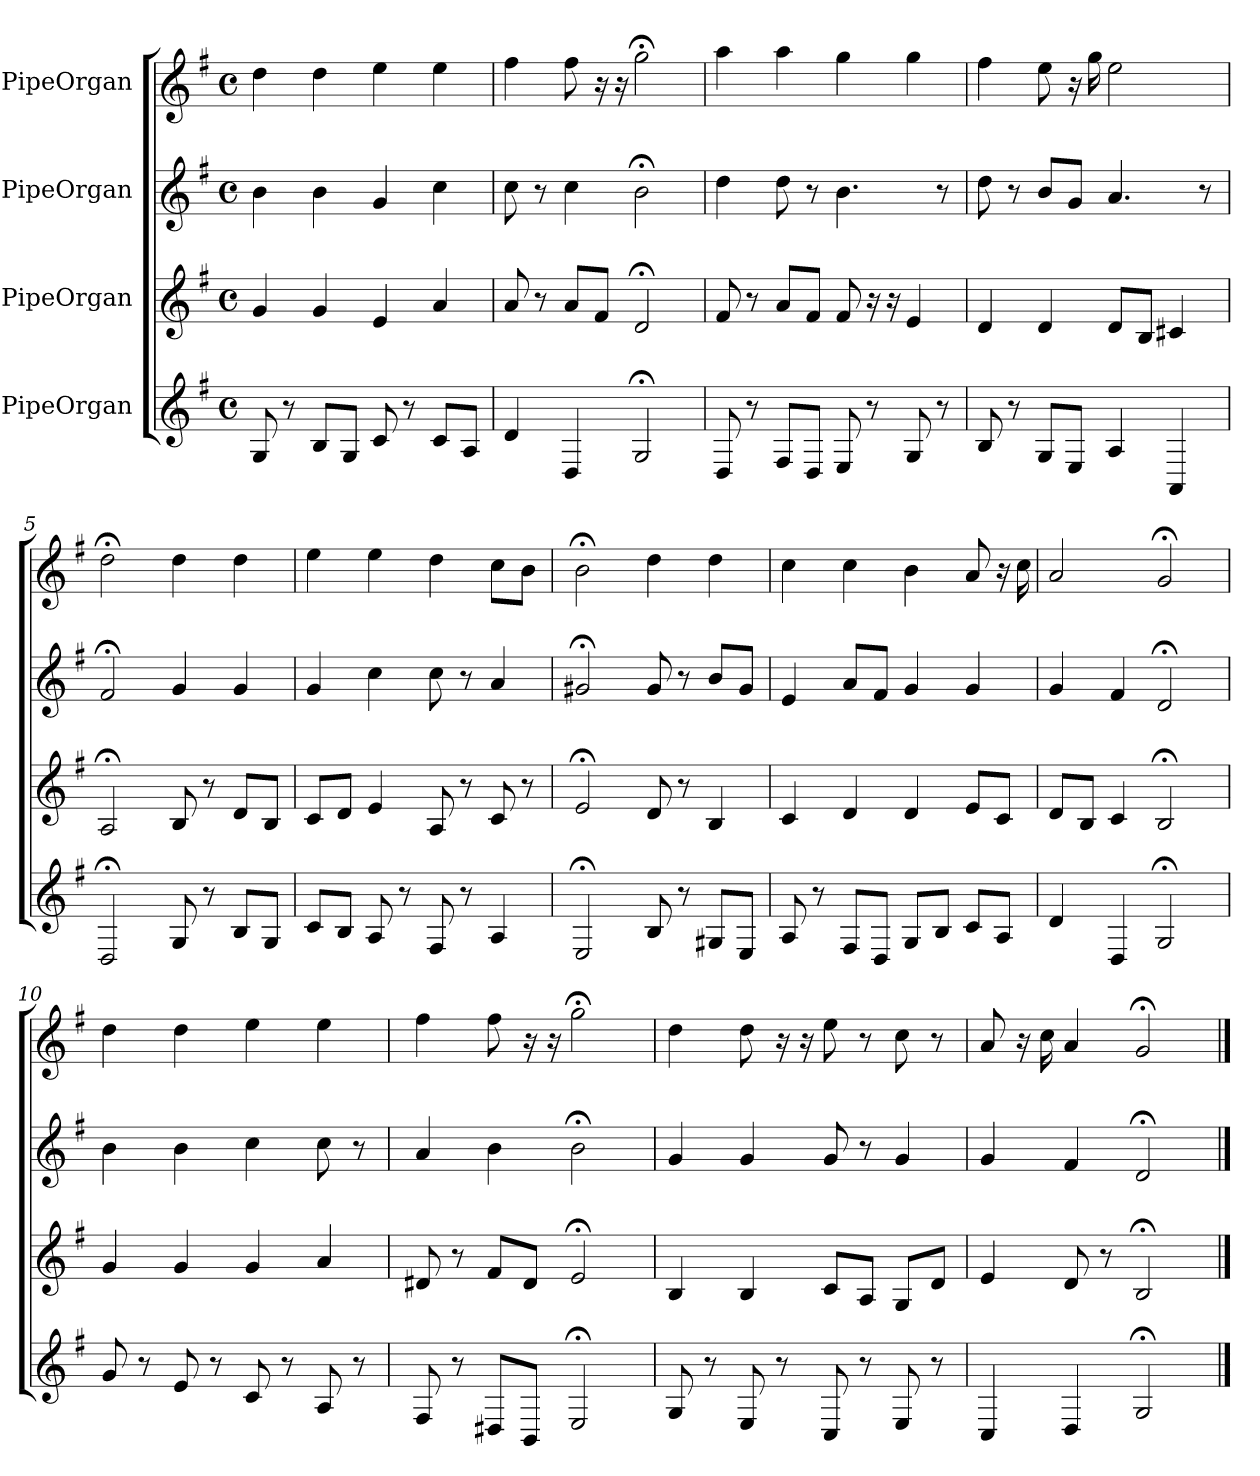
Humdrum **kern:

**kern	**kern	**kern	**kern
*part4	*part3	*part2	*part1
*staff4	*staff3	*staff2	*staff1
*I"PipeOrgan	*I"PipeOrgan	*I"PipeOrgan	*I"PipeOrgan
*k[f#]	*k[f#]	*k[f#]	*k[f#]
*G:	*G:	*G:	*G:
*M4/4	*M4/4	*M4/4	*M4/4
*met(c)	*met(c)	*met(c)	*met(c)
*MM60	*MM60	*MM60	*MM60
=1	=1	=1	=1
8G	4g	4b	4dd
8r	.	.	.
8BL	4g	4b	4dd
8GJ	.	.	.
8c	4e	4g	4ee
8r	.	.	.
8cL	4a	4cc	4ee
8AJ	.	.	.
=2	=2	=2	=2
4d	8a	8cc	4ff#
.	8r	8r	.
4D	8aL	4cc	8ff#
.	8f#J	.	16r
.	.	.	16r
2G;<	2d;<	2b;<	2gg;<
=3	=3	=3	=3
8D	8f#	4dd	4aa
8r	8r	.	.
8F#L	8aL	8dd	4aa
8DJ	8f#J	8r	.
8E	8f#	4.b	4gg
8r	16r	.	.
.	16r	.	.
8G	4e	.	4gg
8r	.	8r	.
=4	=4	=4	=4
8B	4d	8dd	4ff#
8r	.	8r	.
8GL	4d	8bL	8ee
8EJ	.	8gJ	16r
.	.	.	16gg
4A	8dL	4.a	2ee
.	8BJ	.	.
4AA	4c#X	.	.
.	.	8r	.
=5	=5	=5	=5
2D;<	2A;<	2f#;<	2dd;<
8G	8B	4g	4dd
8r	8r	.	.
8BL	8dL	4g	4dd
8GJ	8BJ	.	.
=6	=6	=6	=6
8cL	8cL	4g	4ee
8BJ	8dJ	.	.
8A	4e	4cc	4ee
8r	.	.	.
8F#	8A	8cc	4dd
8r	8r	8r	.
4A	8c	4a	8ccL
.	8r	.	8bJ
=7	=7	=7	=7
2E;<	2e;<	2g#X;<	2b;<
8B	8d	8g#	4dd
8r	8r	8r	.
8G#XL	4B	8bL	4dd
8EJ	.	8g#J	.
=8	=8	=8	=8
8A	4c	4e	4cc
8r	.	.	.
8F#L	4d	8aL	4cc
8DJ	.	8f#J	.
8GL	4d	4g	4b
8BJ	.	.	.
8cL	8eL	4g	8a
8AJ	8cJ	.	16r
.	.	.	16cc
=9	=9	=9	=9
4d	8dL	4g	2a
.	8BJ	.	.
4D	4c	4f#	.
2G;<	2B;<	2d;<	2g;<
=10	=10	=10	=10
8g	4g	4b	4dd
8r	.	.	.
8e	4g	4b	4dd
8r	.	.	.
8c	4g	4cc	4ee
8r	.	.	.
8A	4a	8cc	4ee
8r	.	8r	.
=11	=11	=11	=11
8F#	8d#X	4a	4ff#
8r	8r	.	.
8D#XL	8f#L	4b	8ff#
8BBJ	8d#J	.	16r
.	.	.	16r
2E;<	2e;<	2b;<	2gg;<
=12	=12	=12	=12
8G	4B	4g	4dd
8r	.	.	.
8E	4B	4g	8dd
8r	.	.	16r
.	.	.	16r
8C	8cL	8g	8ee
8r	8AJ	8r	8r
8E	8GL	4g	8cc
8r	8dJ	.	8r
=13	=13	=13	=13
4C	4e	4g	8a
.	.	.	16r
.	.	.	16cc
4D	8d	4f#	4a
.	8r	.	.
2G;<	2B;<	2d;<	2g;<
==	==	==	==
*-	*-	*-	*-
